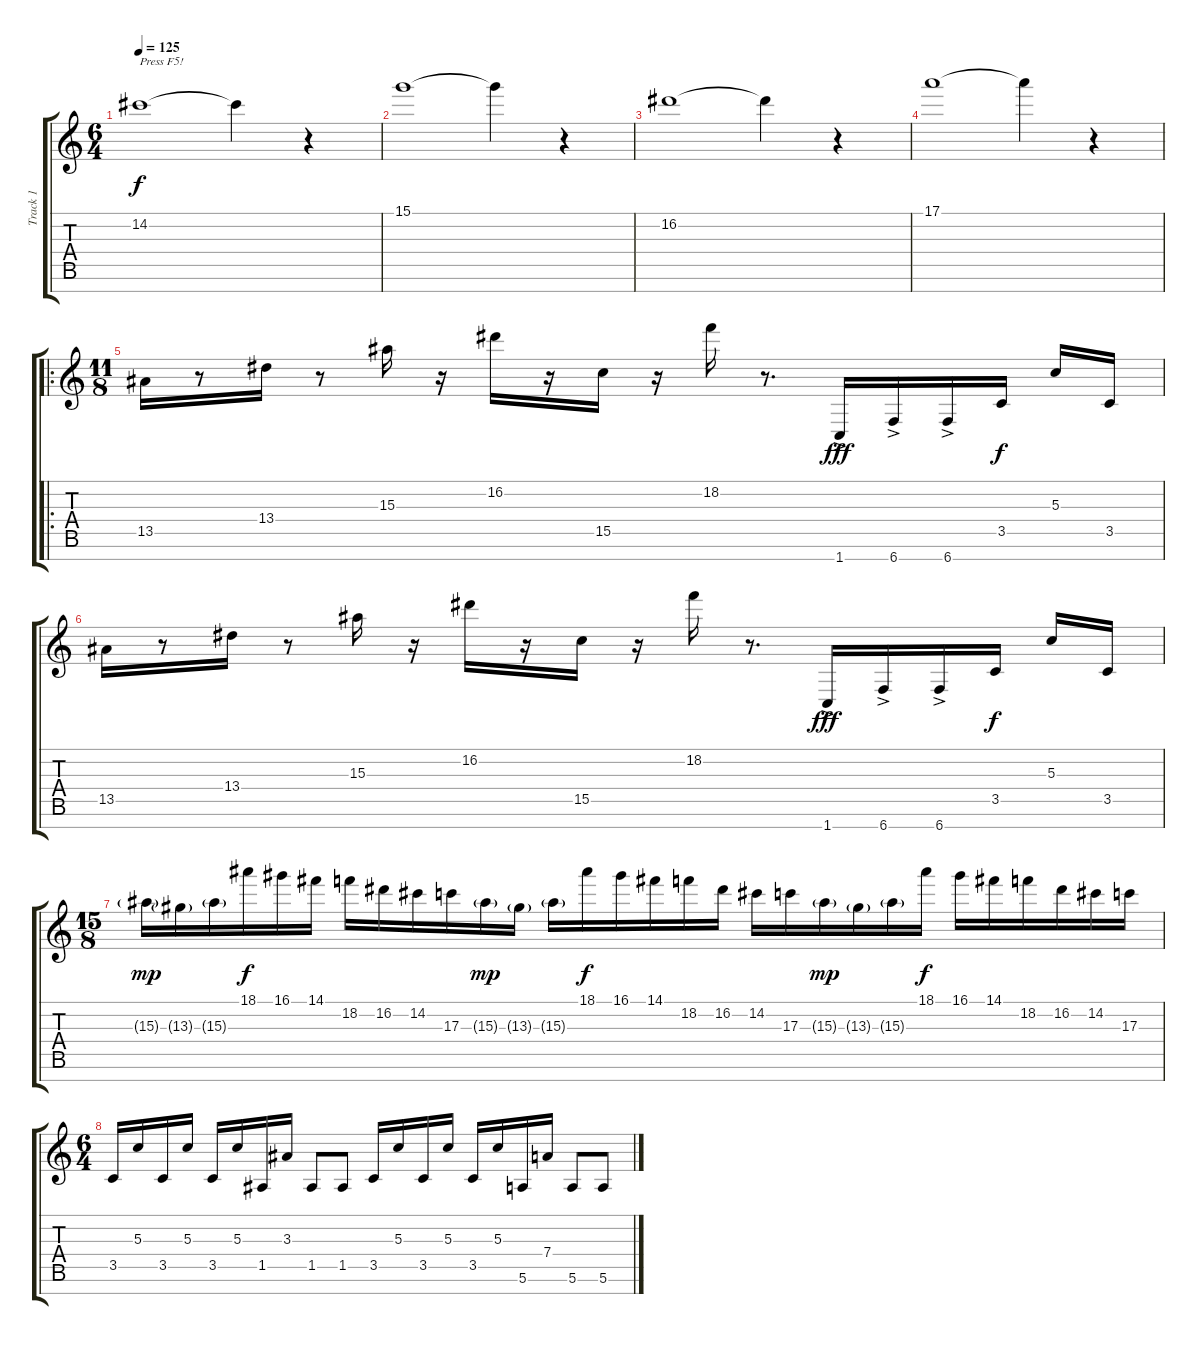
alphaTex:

\track ("Track 1" "Track 1") {instrument acousticguitarsteel}
\staff {score tabs}
\tuning (E4 B3 G3 D3 A2 E2 B1) {hide}
\ts (6 4)
\tempo 125
\clef g2
\ks c
14.2.1{txt "Press F5!" dy f instrument acousticguitarsteel} 14.2{t}.4 r.4 |
15.1.1 15.1{t}.4 r.4 |
16.2.1 16.2{t}.4 r.4 |
17.1.1 17.1{t}.4 r.4 |
\ro
\ts (11 8)
13.5.16{volume 9} r.8 13.4.16 r.8 15.3.16 r.16 16.2.16 r.16 15.5.16 r.16 18.2.16 r.8{d} 1.7{ac}.16{dy fff} 6.7{ac}.16 6.7{ac}.16 3.5.16{dy f} 5.3.16 3.5.16 |
13.5.16 r.8 13.4.16 r.8 15.3.16 r.16 16.2.16 r.16 15.5.16 r.16 18.2.16 r.8{d} 1.7{ac}.16{dy fff} 6.7{ac}.16 6.7{ac}.16 3.5.16{dy f} 5.3.16 3.5.16 |
\ts (15 8)
15.3{g}.16{dy mp} 13.3{g}.16 15.3{g}.16 18.1.16{dy f} 16.1.16 14.1.16 18.2.16 16.2.16 14.2.16 17.3.16 15.3{g}.16{dy mp} 13.3{g}.16 15.3{g}.16 18.1.16{dy f} 16.1.16 14.1.16 18.2.16 16.2.16 14.2.16 17.3.16 15.3{g}.16{dy mp} 13.3{g}.16 15.3{g}.16 18.1.16{dy f} 16.1.16 14.1.16 18.2.16 16.2.16 14.2.16 17.3.16 |
\ts (6 4)
3.5.16{volume 13} 5.3.16 3.5.16 5.3.16 3.5.16 5.3.16 1.5.16 3.3.16 1.5.8 1.5.8 3.5.16 5.3.16 3.5.16 5.3.16 3.5.16 5.3.16 5.6.16 7.4.16 5.6.8 5.6.8
